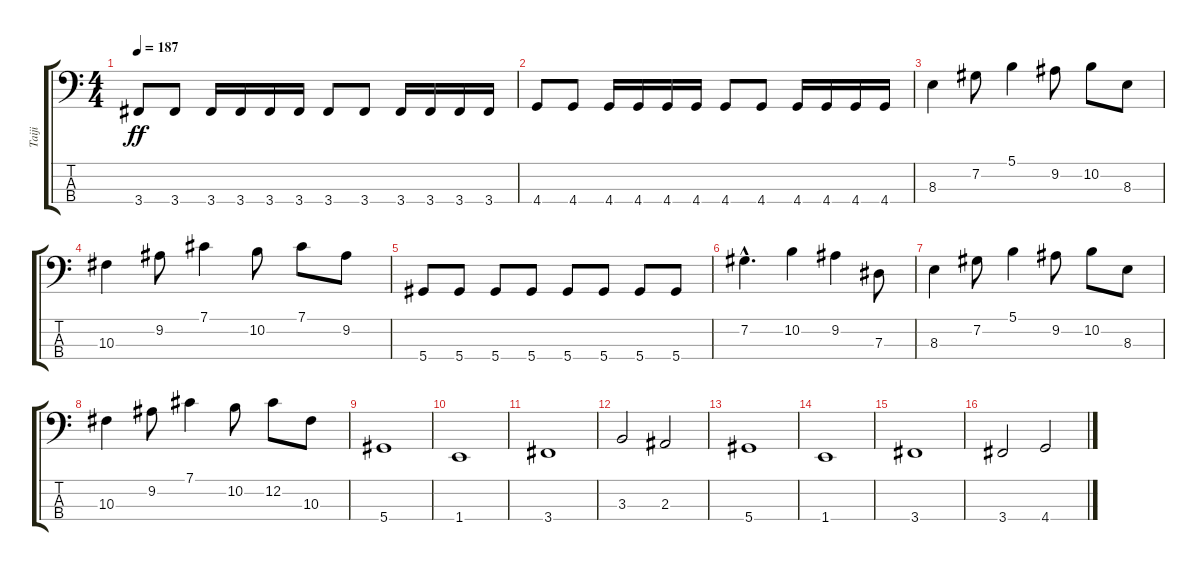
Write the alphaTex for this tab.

\track ("Taiji" "Taiji") {instrument electricbasspick}
\staff {score tabs}
\tuning (Gb2 Db2 Ab1 Eb1) {hide}
\ts (4 4)
\tempo 187
\clef f4
\ks c
3.4.8{dy ff} 3.4.8 3.4.16 3.4.16 3.4.16 3.4.16 3.4.8 3.4.8 3.4.16 3.4.16 3.4.16 3.4.16 |
4.4.8 4.4.8 4.4.16 4.4.16 4.4.16 4.4.16 4.4.8 4.4.8 4.4.16 4.4.16 4.4.16 4.4.16 |
8.3.4 7.2.8 5.1.4 9.2.8 10.2.8 8.3.8 |
10.3.4 9.2.8 7.1.4 10.2.8 7.1.8 9.2.8 |
5.4.8 5.4.8 5.4.8 5.4.8 5.4.8 5.4.8 5.4.8 5.4.8 |
7.2{hac}.4{d} 10.2.4 9.2.4 7.3.8 |
8.3.4 7.2.8 5.1.4 9.2.8 10.2.8 8.3.8 |
10.3.4 9.2.8 7.1.4 10.2.8 12.2.8 10.3.8 |
5.4.1 |
1.4.1 |
3.4.1 |
3.3.2 2.3.2 |
5.4.1 |
1.4.1 |
3.4.1 |
3.4.2 4.4.2
